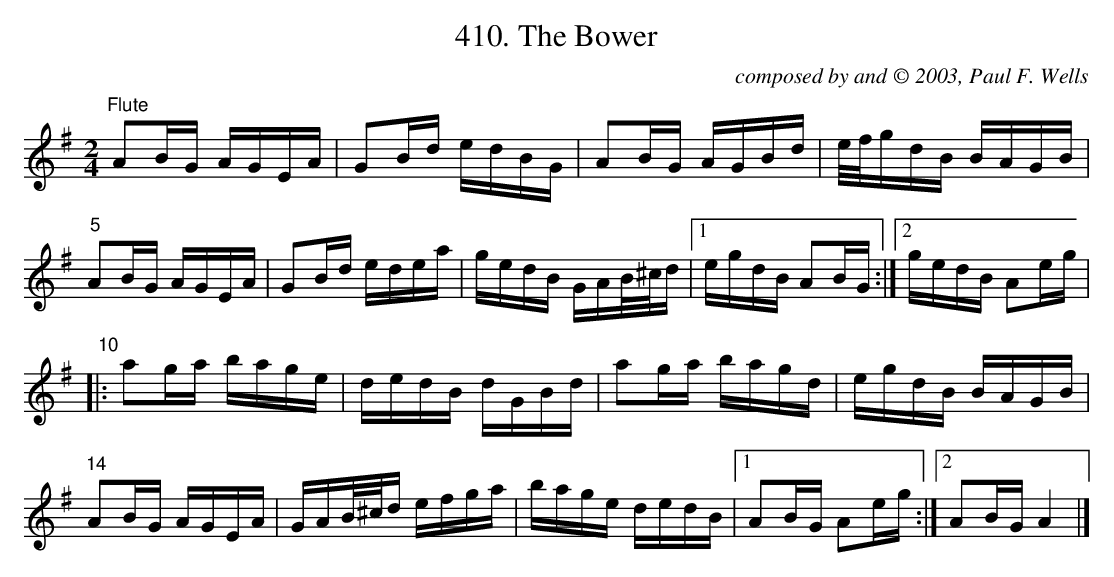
X:1
T:410. The Bower
C:composed by and © 2003, Paul F. Wells
M:2/4
L:1/16
K:Ador
"Flute"
A2BG AGEA|G2Bd edBG|A2BG AGBd|e/f/gdB BAGB|
"5"
A2BG AGEA|G2Bd edea|gedB GAB/^c/d|1 egdB A2BG:|2 gedB A2eg|
"10"
|:a2ga bage|dedB dGBd|a2ga bagd|egdB BAGB|
"14"
A2BG AGEA|GAB/^c/d efga|bage dedB|1 A2BG A2eg:|2 A2BG A4|]
